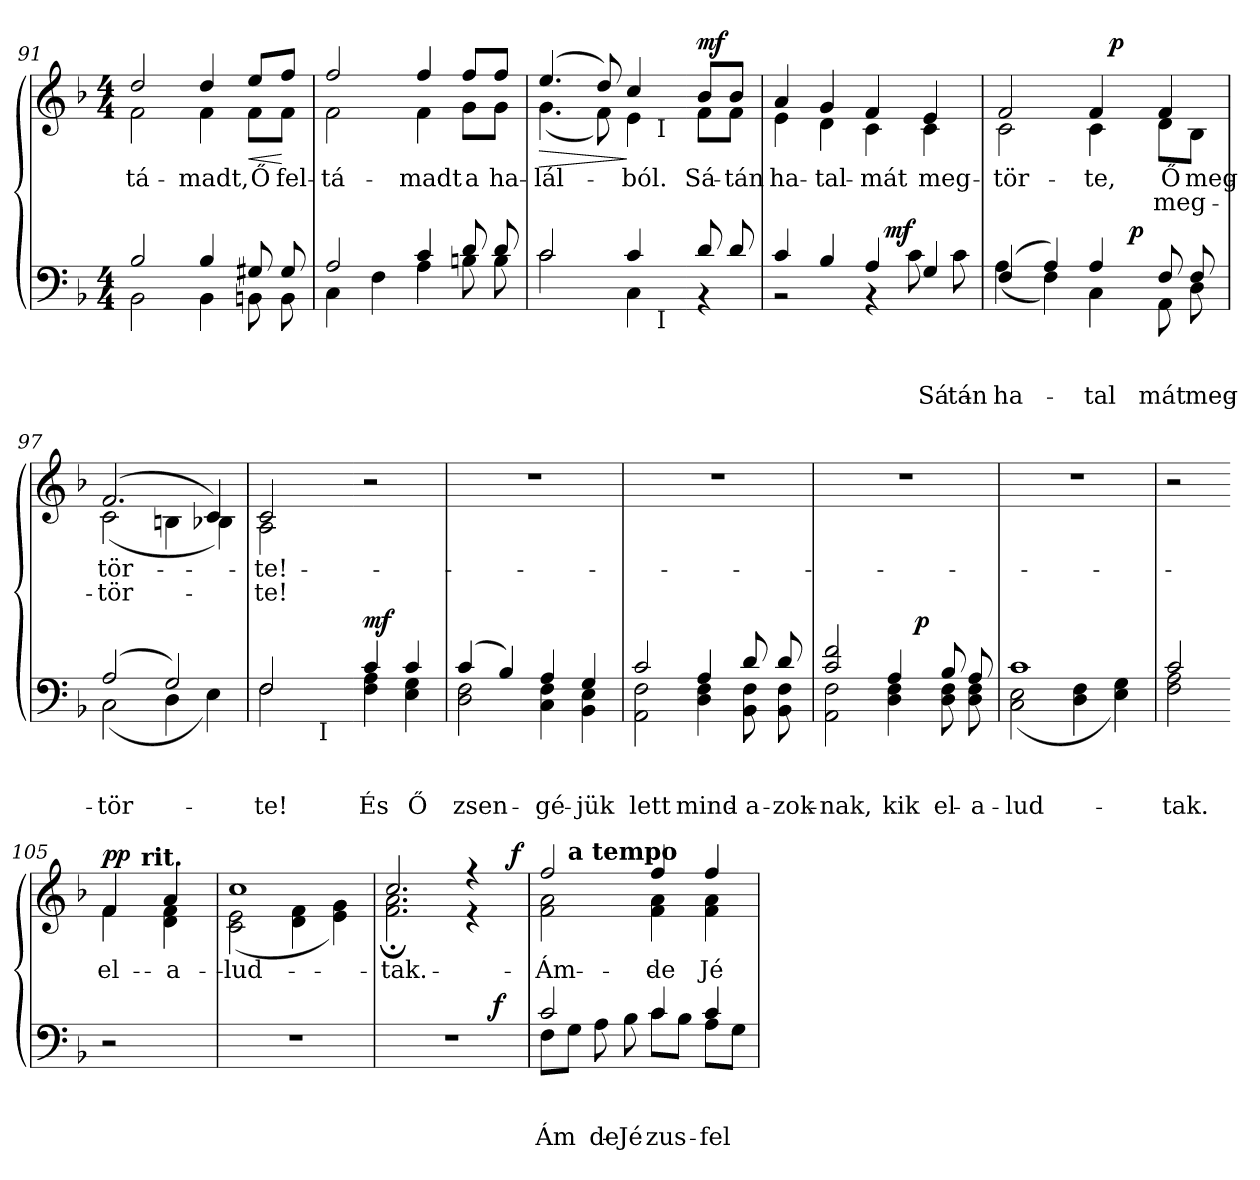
**kern	**text	**text	**text	**dynam	**kern	**text	**text	**dynam
*part2	*part2	*part2	*part2	*part2	*part1	*part1	*part1	*part1
*staff2	*staff2	*staff2	*staff2	*staff2	*staff1	*staff1	*staff1	*staff1
*clefF4	*	*	*	*	*clefG2	*	*	*
*k[b-]	*	*	*	*	*k[b-]	*	*	*
*d:	*	*	*	*	*d:	*	*	*
*M4/4	*	*	*	*	*M4/4	*	*	*
=91	=91	=91	=91	=91	=91	=91	=91	=91
*^	*	*	*	*	*^	*	*	*
!	!	!	!	!	!	!	!	!LO:LY:b	!	!
2B-/	2BB-\	.	.	.	.	2dd/	2f\	-tá-	.	.
!	!	!	!	!	!	!	!	!LO:LY:b	!	!
4B-/	4BB-\	.	.	.	.	4dd/	4f\	-madt,	.	.
!	!	!	!	!	!	!	!	!	!	!LO:HP:b
!	!	!	!	!	!	!	!	!LO:LY:b	!	!
8G#X/	8BBn\	.	.	.	.	8ee/L	8f\L	Ő	.	<
!	!	!	!	!	!	!	!	!LO:LY:b	!	!
8G#/	8BB\	.	.	.	.	8ff/J	8f\J	fel-	.	[
=92	=92	=92	=92	=92	=92	=92	=92	=92	=92	=92
!	!	!	!	!	!	!	!	!LO:LY:b	!	!
2A/	4C\	.	.	.	.	2ff/	2f\	-tá-	.	.
.	4F\	.	.	.	.	.	.	.	.	.
!	!	!	!	!	!	!	!	!LO:LY:b	!	!
4c/	4A\	.	.	.	.	4ff/	4f\	-madt	.	.
!	!	!	!	!	!	!	!	!LO:LY:b	!	!
8d/	8Bn\	.	.	.	.	8ff/L	8g\L	a	.	.
!	!	!	!	!	!	!	!	!LO:LY:b	!	!
8d/	8B\	.	.	.	.	8ff/J	8g\J	ha-	.	.
=93	=93	=93	=93	=93	=93	=93	=93	=93	=93	=93
!	!	!	!	!	!	!	!	!	!	!LO:HP:b
!	!	!	!	!	!	!	!	!LO:LY:b	!	!
*	*^	*	*	*	*	*	*^	*	*	*
2c/	2c\	2ryy	.	.	.	.	(>4.ee/	(<4.g\	2ryy	-lál-	.	>
.	.	.	.	.	.	.	8dd/)	8f\)	.	.	.	.
!	!	!	!	!	!	!	!	!	!	!LO:LY:b	!	!
4c/	4C\	8ryy	.	.	.	.	4cc/	4e\	8ryy	-ból.	.	]
!	!	!	!	!	!	!	!	!	!LO:TX:b:t=I	!	!	!
!	!	!LO:TX:b:t=I	!	!	!	!	!	!	!	!	!	!
.	.	8ryy	.	.	.	.	.	.	8ryy	.	.	.
*	*v	*v	*	*	*	*	*	*	*	*	*	*
*	*	*	*	*	*	*	*v	*v	*	*	*
!!LO:LB:g=z
=94-	=94-	=94-	=94-	=94-	=94-	=94-	=94-	=94-	=94-	=94-
*	*^	*	*	*	*	*	*^	*	*	*
!	!	!	!	!	!	!	!	!	!	!LO:LY:b	!	!LO:DY:a
*	*v	*v	*	*	*	*	*	*	*	*	*	*
*	*	*	*	*	*	*	*v	*v	*	*	*
8d/	4r	.	.	.	.	8b-/L	8f\L	Sá-	.	mf
!	!	!	!	!	!	!	!	!LO:LY:b	!	!
8d/	.	.	.	.	.	8b-/J	8f\J	-tán	.	.
=95	=95	=95	=95	=95	=95	=95	=95	=95	=95	=95
!	!	!	!	!	!	!	!	!LO:LY:b	!	!
*	*^	*	*	*	*	*	*	*	*	*
4c/	2r	2ryy	.	.	.	.	4a/	4e\	ha-	.	.
!	!	!	!	!	!	!	!	!	!LO:LY:b	!	!
4B-/	.	.	.	.	.	.	4g/	4d\	-tal-	.	.
!	!	!	!	!	!	!	!	!	!LO:LY:b	!	!
4A/	4r	16ryy	.	.	.	.	4f/	4c\	-mát	.	.
!	!	!	!	!	!	!LO:DY:b	!	!	!	!	!
.	.	4..ryy	.	.	.	mf	.	.	.	.	.
!	!	!	!	!	!LO:LY:b	!	!	!	!	!	!
!	!	!	!	!	!	!	!	!	!LO:LY:b	!	!
4G/	8c\	.	.	.	Sá-	.	4e/	4c\	meg-	.	.
!	!	!	!	!	!LO:LY:b	!	!	!	!	!	!
.	8c\	.	.	.	-tán	.	.	.	.	.	.
*	*	*	*	*	*	*	*v	*v	*	*	*
=96	=96	=96	=96	=96	=96	=96	=96	=96	=96	=96
!	!	!	!	!	!LO:LY:b	!	!	!	!	!
*	*	*	*	*	*	*	*^	*	*	*
!	!	!	!	!	!	!	!	!	!LO:LY:b	!	!
*	*	*	*	*	*	*	*	*^	*	*	*
(>4F/	(<4A\	2ryy	.	.	ha-	.	2f/	2c\	2ryy	-tör-	.	.
4A/)	4F\)	.	.	.	.	.	.	.	.	.	.	.
!	!	!	!	!	!LO:LY:b	!	!	!	!	!	!	!
!	!	!	!	!	!	!	!	!	!	!LO:LY:b	!	!
4A/	4C\	8ryy	.	.	-tal­	.	4f/	4c\	16ryy	-te,	.	.
!	!	!	!	!	!	!	!	!	!	!	!	!LO:DY:a
.	.	.	.	.	.	.	.	.	4..ryy	.	.	p
!	!	!	!	!	!	!LO:DY:a	!	!	!	!	!	!
.	.	4.ryy	.	.	.	p	.	.	.	.	.	.
!	!	!	!	!	!LO:LY:b	!	!	!	!	!	!	!
!	!	!	!	!	!	!	!	!	!	!	!LO:LY:a	!
!	!	!	!	!	!	!	!	!	!	!LO:LY:b	!	!
8F/	8AA\	.	.	.	mát	.	4f/	8d\L	.	Ő	meg-	.
!	!	!	!	!	!LO:LY:b	!	!	!	!	!	!	!
!	!	!	!	!	!	!	!	!	!	!LO:LY:b	!	!
8F/	8D\	.	.	.	meg-	.	.	8B-\J	.	meg-	.	.
*	*v	*v	*	*	*	*	*	*	*	*	*	*
*	*	*	*	*	*	*v	*v	*v	*	*	*
=97	=97	=97	=97	=97	=97	=97	=97	=97	=97
*	*^	*	*	*	*	*^	*	*	*
*	*	*	*	*	*	*	*	*^	*	*	*
!	!	!	!	!	!LO:LY:b	!	!	!	!	!	!	!
*	*v	*v	*	*	*	*	*	*	*	*	*	*
*	*	*	*	*	*	*v	*v	*v	*	*	*
*	*^	*	*	*	*	*^	*	*	*
*	*	*	*	*	*	*	*	*^	*	*	*
!	!	!	!	!	!	!	!	!	!	!	!LO:LY:a	!
*	*v	*v	*	*	*	*	*	*	*	*	*	*
*	*	*	*	*	*	*	*v	*v	*	*	*
*	*^	*	*	*	*	*	*^	*	*	*
!	!	!	!	!	!	!	!	!	!	!LO:LY:b	!	!
*	*v	*v	*	*	*	*	*	*	*	*	*	*
*	*	*	*	*	*	*	*v	*v	*	*	*
(>2A/	(<2C\	.	.	-tör-	.	(>2.f/	(<2c\	-tör-	-tör-	.
2G/)	4D\	.	.	.	.	.	4Bn\	.	.	.
.	4E\)	.	.	.	.	4c/)	4B-X\)	.	.	.
=98	=98	=98	=98	=98	=98	=98	=98	=98	=98	=98
!	!	!	!	!LO:LY:b	!	!	!	!	!	!
!	!	!	!	!	!	!	!	!	!LO:LY:a	!
!	!	!	!	!	!	!	!	!LO:LY:b	!	!
*	*^	*	*	*	*	*	*	*	*	*
2F/	2F\	4ryy	.	.	-te!	.	2c/	2A\	-te!	-te!	.
.	.	16ryy	.	.	.	.	.	.	.	.	.
!	!	!LO:TX:b:t=I	!	!	!	!	!	!	!	!	!
.	.	8.ryy	.	.	.	.	.	.	.	.	.
*	*v	*v	*	*	*	*	*	*	*	*	*
*	*	*	*	*	*	*v	*v	*	*	*
!!LO:PB:g=z
=99-	=99-	=99-	=99-	=99-	=99-	=99-	=99-	=99-	=99-
*	*^	*	*	*	*	*^	*	*	*
!	!	!	!	!	!LO:LY:a	!LO:DY:b	!	!	!	!	!
*	*v	*v	*	*	*	*	*	*	*	*	*
*	*	*	*	*	*	*v	*v	*	*	*
4c/	4F\ 4A\	.	.	És	mf	2r	.	.	.
!	!	!	!	!LO:LY:a	!	!	!	!	!
4c/	4E\ 4G\	.	.	Ő	.	.	.	.	.
=100	=100	=100	=100	=100	=100	=100	=100	=100	=100
!	!	!	!	!LO:LY:a	!	!	!	!	!
(>4c/	2D\ 2F\	.	.	zsen-	.	1r	.	.	.
4B-/)	.	.	.	.	.	.	.	.	.
!	!	!	!	!LO:LY:a	!	!	!	!	!
4A/	4C\ 4F\	.	.	-gé-	.	.	.	.	.
!	!	!	!	!LO:LY:a	!	!	!	!	!
4G/	4BB-\ 4E\	.	.	-jük	.	.	.	.	.
=101	=101	=101	=101	=101	=101	=101	=101	=101	=101
!	!	!	!	!LO:LY:a	!	!	!	!	!
2c/	2AA\ 2F\	.	.	lett	.	1r	.	.	.
!	!	!	!	!LO:LY:a	!	!	!	!	!
4A/	4D\ 4F\	.	.	mind-	.	.	.	.	.
!	!	!	!	!LO:LY:a	!	!	!	!	!
8d/	8BB-\ 8F\	.	.	-a-	.	.	.	.	.
!	!	!	!	!LO:LY:a	!	!	!	!	!
8d/	8BB-\ 8F\	.	.	-zok-	.	.	.	.	.
=102	=102	=102	=102	=102	=102	=102	=102	=102	=102
!	!	!	!	!LO:LY:a	!	!	!	!	!
*	*^	*	*	*	*	*	*	*	*
2c/ 2f/	2AA\ 2F\	2ryy	.	.	-nak,	.	1r	.	.	.
!	!	!	!	!	!LO:LY:a	!	!	!	!	!
4A/	4D\ 4F\	8ryy	.	.	kik	.	.	.	.	.
!	!	!	!	!	!	!LO:DY:a	!	!	!	!
.	.	4.ryy	.	.	.	p	.	.	.	.
!	!	!	!	!	!LO:LY:a	!	!	!	!	!
8B-/	8D\ 8F\	.	.	.	el-	.	.	.	.	.
!	!	!	!	!	!LO:LY:a	!	!	!	!	!
8A/	8D\ 8F\	.	.	.	-a-	.	.	.	.	.
*	*v	*v	*	*	*	*	*	*	*	*
=103	=103	=103	=103	=103	=103	=103	=103	=103	=103
*	*^	*	*	*	*	*	*	*	*
!	!	!	!	!	!LO:LY:a	!	!	!	!	!
*	*v	*v	*	*	*	*	*	*	*	*
1c	(2C\ 2E\	.	.	-lud-	.	1r	.	.	.
.	4D\ 4F\	.	.	.	.	.	.	.	.
.	4E\ 4G\)	.	.	.	.	.	.	.	.
=104	=104	=104	=104	=104	=104	=104	=104	=104	=104
!	!	!	!	!LO:LY:a	!	!	!	!	!
2c/	2F\ 2A\	.	.	-tak.	.	2r	.	.	.
*v	*v	*	*	*	*	*	*	*	*
!!LO:LB:g=z
=105-	=105-	=105-	=105-	=105-	=105-	=105-	=105-	=105-
*	*	*	*	*	*^	*	*	*
*^	*	*	*	*	*	*	*	*	*
!	!	!	!	!	!	!	!	!LO:LY:b	!	!LO:DY:a
*v	*v	*	*	*	*	*	*^	*	*	*
2r	.	.	.	.	4f/	4f\	8ryy	el-	.	pp
.	.	.	.	.	.	.	32ryy	.	.	.
!	!	!	!	!	!	!	!LO:TX:a:B:t=rit.	!	!	!
.	.	.	.	.	.	.	4ryy	.	.	.
!	!	!	!	!	!	!	!	!LO:LY:b	!	!
.	.	.	.	.	4a/	4d\ 4f\	.	-a-	.	.
.	.	.	.	.	.	.	16.ryy	.	.	.
*	*	*	*	*	*	*v	*v	*	*	*
=106	=106	=106	=106	=106	=106	=106	=106	=106	=106
*	*	*	*	*	*	*^	*	*	*
!	!	!	!	!	!	!	!	!LO:LY:b	!	!
*	*	*	*	*	*	*v	*v	*	*	*
1r	.	.	.	.	1cc	(2c\ 2e\	-lud-	.	.
.	.	.	.	.	.	4d\ 4f\	.	.	.
.	.	.	.	.	.	4e\ 4g\)	.	.	.
=107	=107	=107	=107	=107	=107	=107	=107	=107	=107
!	!	!	!	!	!	!	!LO:LY:b	!	!
*^	*	*	*	*	*	*^	*	*	*
1r	2..ryy	.	.	.	.	2.cc/	2.f\;< 2.a\;<	2...ryy	-tak.	.	.
.	.	.	.	.	.	4r	4r	.	.	.	.
!	!	!	!	!	!LO:DY:b	!	!	!	!	!	!
.	8ryy	.	.	.	f	.	.	.	.	.	.
!	!	!	!	!	!	!	!	!	!	!	!LO:DY:a
.	.	.	.	.	.	.	.	16ryy	.	.	f
=108	=108	=108	=108	=108	=108	=108	=108	=108	=108	=108	=108
!	!	!	!	!LO:LY:b	!	!	!	!	!	!	!
!	!	!	!	!	!	!	!	!	!LO:LY:b	!	!
2c/	8F\L	.	.	Ám-	.	2ff/	2f\ 2a\	8ryy	Ám-	.	.
!	!	!	!	!	!	!	!	!LO:TX:a:B:t=a tempo	!	!	!
.	8G\J	.	.	.	.	.	.	2..ryy	.	.	.
!	!	!	!	!LO:LY:b	!	!	!	!	!	!	!
.	8A\	.	.	-de	.	.	.	.	.	.	.
!	!	!	!	!LO:LY:b	!	!	!	!	!	!	!
.	8B-\	.	.	Jé-	.	.	.	.	.	.	.
!	!	!	!	!LO:LY:b	!	!	!	!	!	!	!
!	!	!	!	!	!	!	!	!	!LO:LY:b	!	!
4c/	8c\L	.	.	-zus	.	4ff/	4f\ 4a\	.	-de	.	.
.	8B-\J	.	.	.	.	.	.	.	.	.	.
!	!	!	!	!LO:LY:b	!	!	!	!	!	!	!
!	!	!	!	!	!	!	!	!	!LO:LY:b	!	!
4c/	8A\L	.	.	fel­	.	4ff/	4f\ 4a\	.	Jé­	.	.
.	8G\J	.	.	.	.	.	.	.	.	.	.
*v	*v	*	*	*	*	*	*	*	*	*	*
*	*	*	*	*	*v	*v	*v	*	*	*
=	=	=	=	=	=	=	=	=
*-	*-	*-	*-	*-	*-	*-	*-	*-
